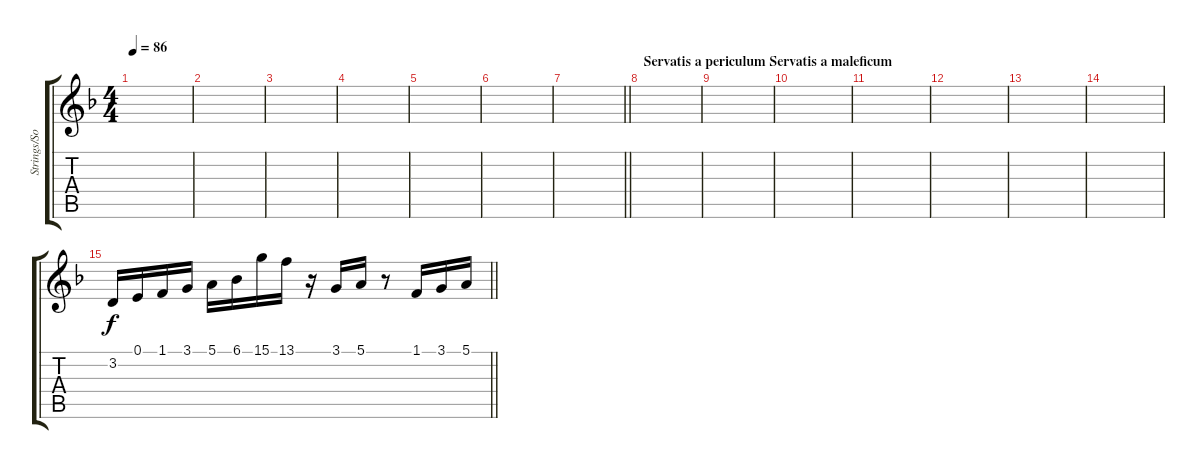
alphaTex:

\track ("Strings/Solo Gtr" "Strings/So") {instrument stringensemble1}
\staff {score tabs}
\tuning (E4 B3 G3 D3 A2 E2) {hide}
\ts (4 4)
\tempo 86
\clef g2
\ks f
|
|
|
|
|
|
\barLineRight lightlight
|
\section ("" "Servatis a periculum Servatis a maleficum")
|
|
|
|
|
|
|
\barLineRight lightlight
3.2.16{volume 13} 0.1.16 1.1.16 3.1.16 5.1.16 6.1.16 15.1.16 13.1.16 r.16 3.1.16 5.1.16 r.8 1.1.16 3.1.16 5.1.16
